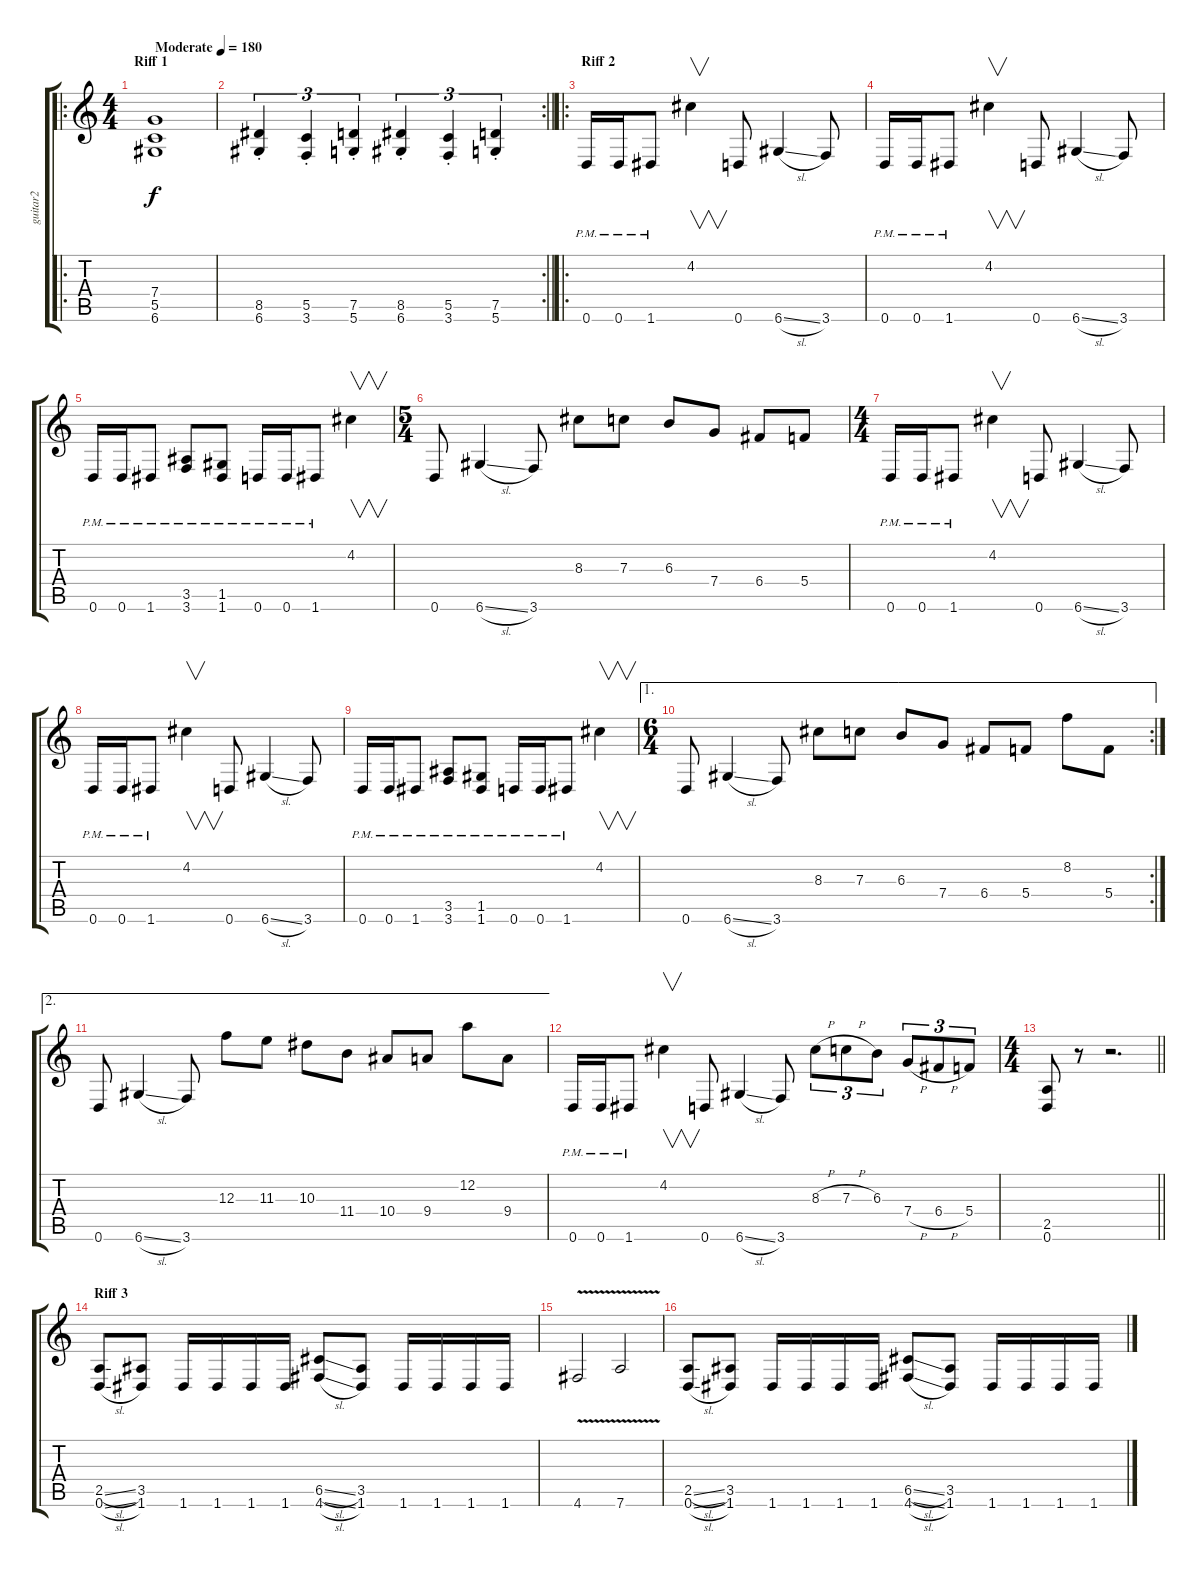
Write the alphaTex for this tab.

\track ("guitar2" "guitar2") {instrument distortionguitar}
\staff {score tabs}
\tuning (D4 A3 F3 C3 G2 D2) {hide}
\ro
\ts (4 4)
\section ("" "Riff 1")
\tempo (180 "Moderate")
\clef g2
\ks c
(7.4 5.5 6.6).1{dy f instrument distortionguitar} |
\rc 2
\barLineRight lightlight
(8.5{st} 6.6{st}).4{tu (3 2)} (5.5{st} 3.6{st}).4{tu (3 2)} (7.5{st} 5.6{st}).4{tu (3 2)} (8.5{st} 6.6{st}).4{tu (3 2)} (5.5{st} 3.6{st}).4{tu (3 2)} (7.5{st} 5.6{st}).4{tu (3 2)} |
\ro
\section ("" "Riff 2")
0.6{pm}.16 0.6{pm}.16 1.6{pm}.8 4.2.4{v instrument guitarharmonics} 0.6.8{instrument distortionguitar} 6.6{sl}.4 3.6.8 |
0.6{pm}.16 0.6{pm}.16 1.6{pm}.8 4.2.4{v instrument guitarharmonics} 0.6.8{instrument distortionguitar} 6.6{sl}.4 3.6.8 |
0.6{pm}.16 0.6{pm}.16 1.6{pm}.8 (3.5{pm} 3.6{pm}).8 (1.5{pm} 1.6{pm}).8 0.6{pm}.16 0.6{pm}.16 1.6{pm}.8 4.2.4{v instrument guitarharmonics} |
\ts (5 4)
0.6.8{instrument distortionguitar} 6.6{sl}.4 3.6.8 8.3.8 7.3.8 6.3.8 7.4.8 6.4.8 5.4.8 |
\ts (4 4)
0.6{pm}.16 0.6{pm}.16 1.6{pm}.8 4.2.4{v instrument guitarharmonics} 0.6.8{instrument distortionguitar} 6.6{sl}.4 3.6.8 |
0.6{pm}.16 0.6{pm}.16 1.6{pm}.8 4.2.4{v instrument guitarharmonics} 0.6.8{instrument distortionguitar} 6.6{sl}.4 3.6.8 |
0.6{pm}.16 0.6{pm}.16 1.6{pm}.8 (3.5{pm} 3.6{pm}).8 (1.5{pm} 1.6{pm}).8 0.6{pm}.16 0.6{pm}.16 1.6{pm}.8 4.2.4{v instrument guitarharmonics} |
\ae 1
\rc 2
\ts (6 4)
0.6.8{instrument distortionguitar} 6.6{sl}.4 3.6.8 8.3.8 7.3.8 6.3.8 7.4.8 6.4.8 5.4.8 8.2.8 5.4.8 |
\ae 2
0.6.8{instrument distortionguitar} 6.6{sl}.4 3.6.8 12.3.8 11.3.8 10.3.8 11.4.8 10.4.8 9.4.8 12.2.8 9.4.8 |
0.6{pm}.16 0.6{pm}.16 1.6{pm}.8 4.2.4{v instrument guitarharmonics} 0.6.8{instrument distortionguitar} 6.6{sl}.4 3.6.8 8.3{h}.8{tu (3 2)} 7.3{h}.8{tu (3 2)} 6.3.8{tu (3 2)} 7.4{h}.8{tu (3 2)} 6.4{h}.8{tu (3 2)} 5.4.8{tu (3 2)} |
\ts (4 4)
\barLineRight lightlight
(2.5 0.6).8 r.8 r.2{d} |
\section ("" "Riff 3")
(2.5{sl} 0.6{sl}).8 (3.5 1.6).8 1.6.16 1.6.16 1.6.16 1.6.16 (6.5{sl} 4.6{sl}).8 (3.5 1.6).8 1.6.16 1.6.16 1.6.16 1.6.16 |
4.6{v}.2 7.6{v}.2 |
(2.5{sl} 0.6{sl}).8 (3.5 1.6).8 1.6.16 1.6.16 1.6.16 1.6.16 (6.5{sl} 4.6{sl}).8 (3.5 1.6).8 1.6.16 1.6.16 1.6.16 1.6.16
